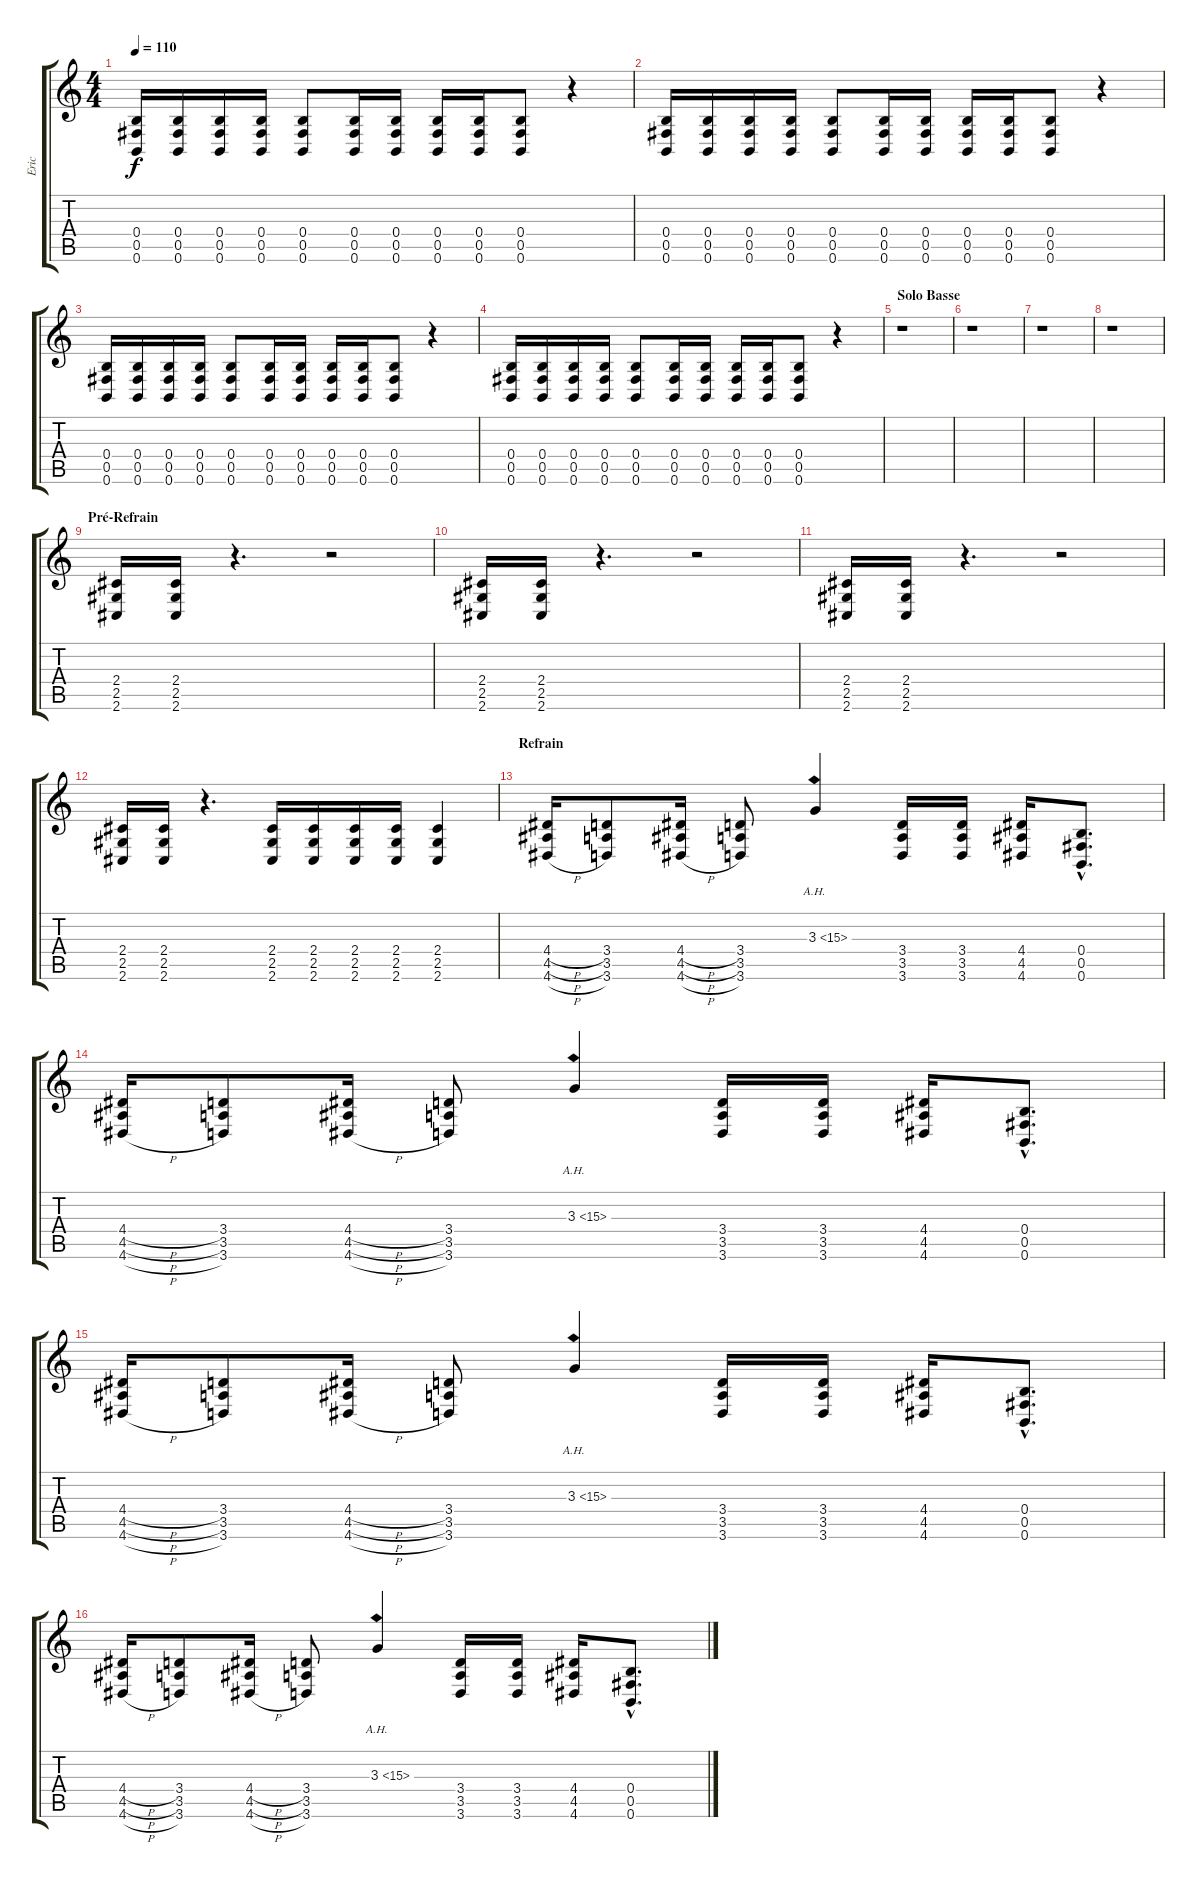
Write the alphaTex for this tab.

\track ("Eric" "Eric") {instrument overdrivenguitar}
\staff {score tabs}
\tuning (Db4 Ab3 E3 B2 Gb2 B1) {hide}
\ts (4 4)
\tempo 110
\clef g2
\ks c
(0.4 0.5 0.6).16{dy f} (0.4 0.5 0.6).16 (0.4 0.5 0.6).16 (0.4 0.5 0.6).16 (0.4 0.5 0.6).8 (0.4 0.5 0.6).16 (0.4 0.5 0.6).16 (0.4 0.5 0.6).16 (0.4 0.5 0.6).16 (0.4 0.5 0.6).8 r.4 |
(0.4 0.5 0.6).16 (0.4 0.5 0.6).16 (0.4 0.5 0.6).16 (0.4 0.5 0.6).16 (0.4 0.5 0.6).8 (0.4 0.5 0.6).16 (0.4 0.5 0.6).16 (0.4 0.5 0.6).16 (0.4 0.5 0.6).16 (0.4 0.5 0.6).8 r.4 |
(0.4 0.5 0.6).16 (0.4 0.5 0.6).16 (0.4 0.5 0.6).16 (0.4 0.5 0.6).16 (0.4 0.5 0.6).8 (0.4 0.5 0.6).16 (0.4 0.5 0.6).16 (0.4 0.5 0.6).16 (0.4 0.5 0.6).16 (0.4 0.5 0.6).8 r.4 |
(0.4 0.5 0.6).16 (0.4 0.5 0.6).16 (0.4 0.5 0.6).16 (0.4 0.5 0.6).16 (0.4 0.5 0.6).8 (0.4 0.5 0.6).16 (0.4 0.5 0.6).16 (0.4 0.5 0.6).16 (0.4 0.5 0.6).16 (0.4 0.5 0.6).8 r.4 |
\section ("" "Solo Basse")
r.1 |
r.1 |
r.1 |
r.1 |
\section ("" "Pré-Refrain")
(2.4 2.5 2.6).16 (2.4 2.5 2.6).16 r.4{d} r.2 |
(2.4 2.5 2.6).16 (2.4 2.5 2.6).16 r.4{d} r.2 |
(2.4 2.5 2.6).16 (2.4 2.5 2.6).16 r.4{d} r.2 |
(2.4 2.5 2.6).16 (2.4 2.5 2.6).16 r.4{d} (2.4 2.5 2.6).16 (2.4 2.5 2.6).16 (2.4 2.5 2.6).16 (2.4 2.5 2.6).16 (2.4 2.5 2.6).4 |
\section ("" "Refrain")
(4.4{h} 4.5{h} 4.6{h}).16 (3.4 3.5 3.6).8 (4.4{h} 4.5{h} 4.6{h}).16 (3.4 3.5 3.6).8 3.3{ah 12}.4 (3.4 3.5 3.6).16 (3.4 3.5 3.6).16 (4.4 4.5 4.6).16 (0.4{hac} 0.5{hac} 0.6{hac}).8{d} |
(4.4{h} 4.5{h} 4.6{h}).16 (3.4 3.5 3.6).8 (4.4{h} 4.5{h} 4.6{h}).16 (3.4 3.5 3.6).8 3.3{ah 12}.4 (3.4 3.5 3.6).16 (3.4 3.5 3.6).16 (4.4 4.5 4.6).16 (0.4{hac} 0.5{hac} 0.6{hac}).8{d} |
(4.4{h} 4.5{h} 4.6{h}).16 (3.4 3.5 3.6).8 (4.4{h} 4.5{h} 4.6{h}).16 (3.4 3.5 3.6).8 3.3{ah 12}.4 (3.4 3.5 3.6).16 (3.4 3.5 3.6).16 (4.4 4.5 4.6).16 (0.4{hac} 0.5{hac} 0.6{hac}).8{d} |
(4.4{h} 4.5{h} 4.6{h}).16 (3.4 3.5 3.6).8 (4.4{h} 4.5{h} 4.6{h}).16 (3.4 3.5 3.6).8 3.3{ah 12}.4 (3.4 3.5 3.6).16 (3.4 3.5 3.6).16 (4.4 4.5 4.6).16 (0.4{hac} 0.5{hac} 0.6{hac}).8{d}
